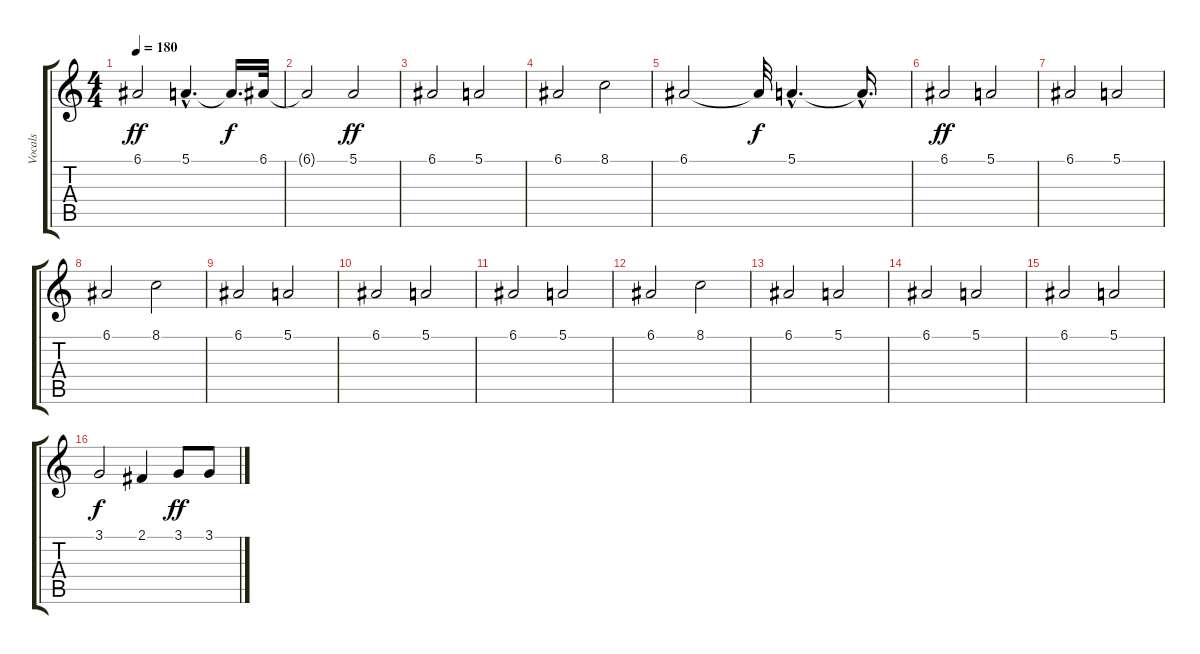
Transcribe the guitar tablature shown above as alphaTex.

\track ("Vocals" "Vocals") {instrument pad1newage}
\staff {score tabs}
\tuning (E4 B3 G3 D3 A2 E2) {hide}
\ts (4 4)
\tempo 180
\clef g2
\ks c
6.1.2{dy ff} 5.1{hac}.4{d} 5.1{t}.16{d dy f} 6.1.32 |
6.1{t}.2 5.1.2{dy ff} |
6.1.2 5.1.2 |
6.1.2 8.1.2 |
6.1.2 6.1{t}.32{dy f} 5.1{hac}.4{d} 5.1{hac t}.16{d} |
6.1.2{dy ff} 5.1.2 |
6.1.2 5.1.2 |
6.1.2 8.1.2 |
6.1.2 5.1.2 |
6.1.2 5.1.2 |
6.1.2 5.1.2 |
6.1.2 8.1.2 |
6.1.2 5.1.2 |
6.1.2 5.1.2 |
6.1.2 5.1.2 |
3.1.2{dy f} 2.1.4 3.1.8{dy ff} 3.1.8
